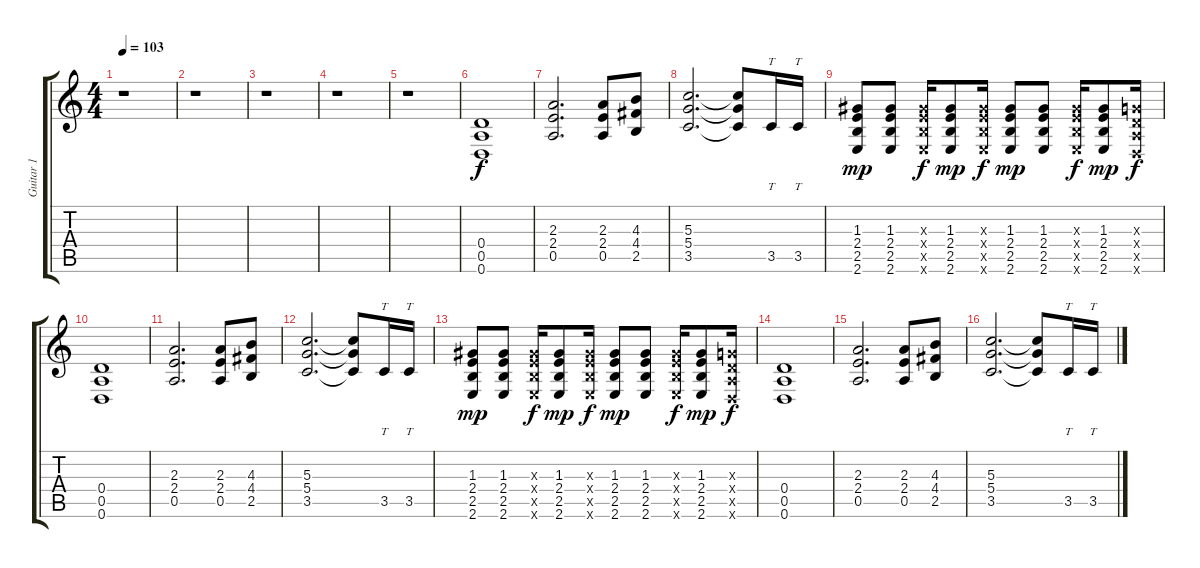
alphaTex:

\track ("Guitar 1" "Guitar 1") {instrument distortionguitar}
\staff {score tabs}
\tuning (E4 B3 G3 D3 A2 D2) {hide}
\ts (4 4)
\tempo 103
\clef g2
\ks c
r.1{dy f} |
r.1 |
r.1 |
r.1 |
r.1 |
(0.4 0.5 0.6).1 |
(2.3 2.4 0.5).2{d} (2.3 2.4 0.5).8 (4.3 4.4 2.5).8 |
(5.3 5.4 3.5).2{d} (5.3{t} 5.4{t} 3.5{t}).8 3.5.16{tt} 3.5.16{tt} |
(1.3 2.4 2.5 2.6).8{dy mp} (1.3 2.4 2.5 2.6).8 (1.3{x} 2.4{x} 2.5{x} 2.6{x}).16{dy f} (1.3 2.4 2.5 2.6).8{dy mp} (1.3{x} 2.4{x} 2.5{x} 2.6{x}).16{dy f} (1.3 2.4 2.5 2.6).8{dy mp} (1.3 2.4 2.5 2.6).8 (1.3{x} 2.4{x} 2.5{x} 2.6{x}).16{dy f} (1.3 2.4 2.5 2.6).8{dy mp} (0.3{x} 0.4{x} 0.5{x} 0.6{x}).16{dy f} |
(0.4 0.5 0.6).1 |
(2.3 2.4 0.5).2{d} (2.3 2.4 0.5).8 (4.3 4.4 2.5).8 |
(5.3 5.4 3.5).2{d} (5.3{t} 5.4{t} 3.5{t}).8 3.5.16{tt} 3.5.16{tt} |
(1.3 2.4 2.5 2.6).8{dy mp} (1.3 2.4 2.5 2.6).8 (1.3{x} 2.4{x} 2.5{x} 2.6{x}).16{dy f} (1.3 2.4 2.5 2.6).8{dy mp} (1.3{x} 2.4{x} 2.5{x} 2.6{x}).16{dy f} (1.3 2.4 2.5 2.6).8{dy mp} (1.3 2.4 2.5 2.6).8 (1.3{x} 2.4{x} 2.5{x} 2.6{x}).16{dy f} (1.3 2.4 2.5 2.6).8{dy mp} (0.3{x} 0.4{x} 0.5{x} 0.6{x}).16{dy f} |
(0.4 0.5 0.6).1 |
(2.3 2.4 0.5).2{d} (2.3 2.4 0.5).8 (4.3 4.4 2.5).8 |
(5.3 5.4 3.5).2{d} (5.3{t} 5.4{t} 3.5{t}).8 3.5.16{tt} 3.5.16{tt}
